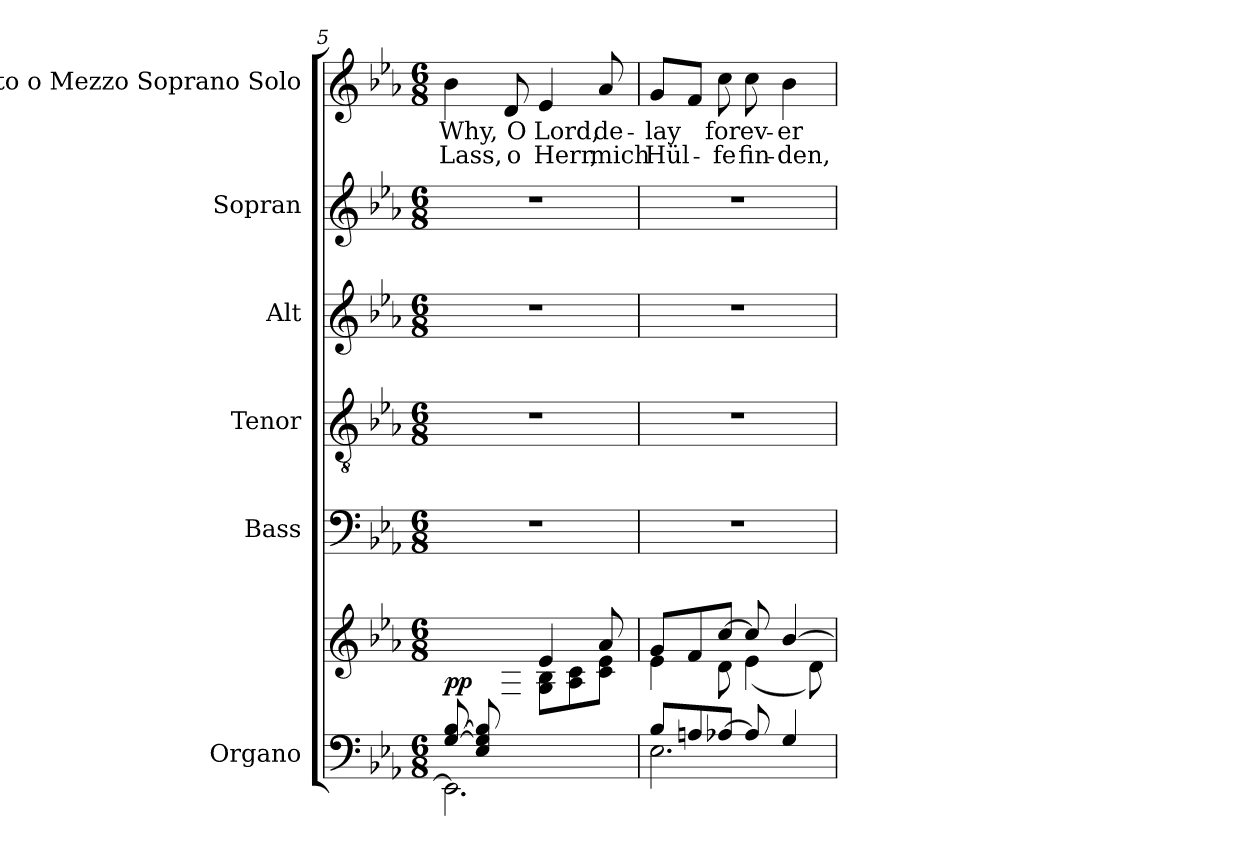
**kern	**kern	**dynam	**kern	**kern	**kern	**kern	**kern	**text	**text
*part6	*part6	*part6	*part5	*part4	*part3	*part2	*part1	*part1	*part1
*staff7	*staff6	*staff6/7	*staff5	*staff4	*staff3	*staff2	*staff1	*staff1	*staff1
*I"Organo	*	*	*I"Bass	*I"Tenor	*I"Alt	*I"Sopran	*I"Alto o Mezzo Soprano Solo	*	*
*	*	*	*I'B	*I'T	*I'A	*I'S	*I'S o l o	*	*
*clefF4	*clefG2	*	*clefF4	*clefGv2	*clefG2	*clefG2	*clefG2	*	*
*k[b-e-a-]	*k[b-e-a-]	*	*k[b-e-a-]	*k[b-e-a-]	*k[b-e-a-]	*k[b-e-a-]	*k[b-e-a-]	*	*
*E-:	*E-:	*	*E-:	*E-:	*E-:	*E-:	*E-:	*	*
*M6/8	*M6/8	*	*M6/8	*M6/8	*M6/8	*M6/8	*M6/8	*	*
=5	=5	=5	=5	=5	=5	=5	=5	=5	=5
*^	*^	*	*	*	*	*	*	*	*
*	*^	*	*	*	*	*	*	*	*	*	*
!	!	!	!	!	!LO:DY:a=2	!	!	!	!	!	!	!
[8G/ [8B-/L	2.ryy	2.EE-\]	4ryy	4.ryy	pp	2.r	2.r	2.r	2.r	4b-\	Why,	Lass,
8E-/ 8G/] 8B-/]	.	.	.	.	.	.	.	.	.	.	.	.
2ryy	.	.	8F/ 8A-/ 8d/J	.	.	.	.	.	.	8d/	O	o
.	.	.	4e-/	8G\ 8B-\L	.	.	.	.	.	4e-/	Lord,	Herr,
.	.	.	.	8A-\ 8c\	.	.	.	.	.	.	.	.
.	.	.	8a-/	8c\ 8e-\J	.	.	.	.	.	8a-/	de-	mich
*	*v	*v	*	*	*	*	*	*	*	*	*	*
=6	=6	=6	=6	=6	=6	=6	=6	=6	=6	=6	=6
8B-/L	2.E-\	8g/L	4e-\	.	2.r	2.r	2.r	2.r	8g/L	-lay	Hül-
8An/	.	8f/	.	.	.	.	.	.	8f/J	.	.
[8A-X/J	.	[8cc/J	8d\	.	.	.	.	.	8cc\	for	-fe
8A-/]	.	8cc/]	(4e-\	.	.	.	.	.	8cc\	ev-	fin-
4G/	.	[4b-/	.	.	.	.	.	.	4b-\	-er	-den,
.	.	.	8d\)	.	.	.	.	.	.	.	.
*v	*v	*	*	*	*	*	*	*	*	*	*
*	*v	*v	*	*	*	*	*	*	*	*
=	=	=	=	=	=	=	=	=	=
*-	*-	*-	*-	*-	*-	*-	*-	*-	*-
